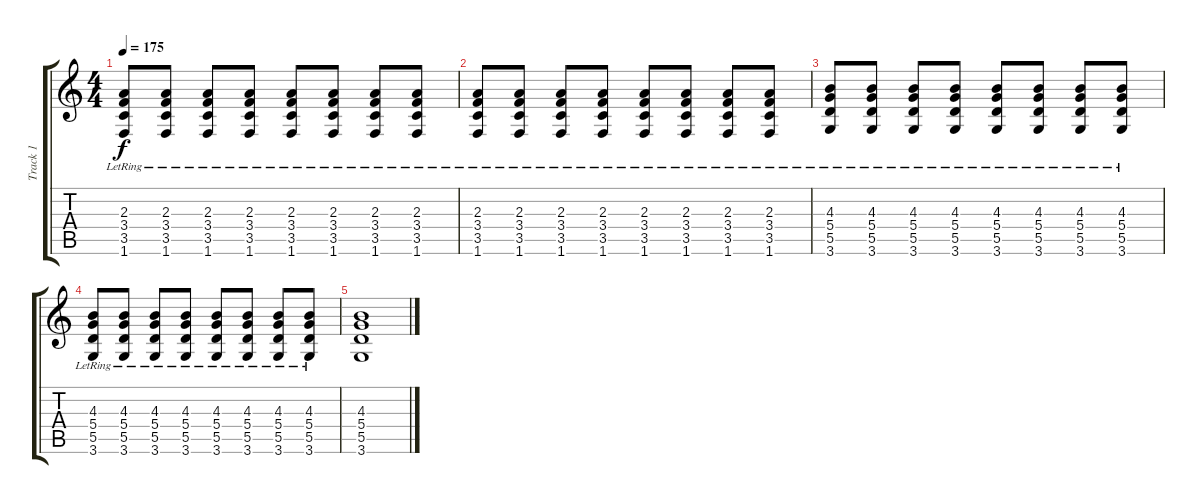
\track ("Track 1" "Track 1") {instrument electricguitarclean}
\staff {score tabs}
\tuning (E4 B3 G3 D3 A2 E2) {hide}
\ts (4 4)
\tempo 175
\clef g2
\ks c
(2.3{lr} 3.4{lr} 3.5{lr} 1.6{lr}).8{dy f} (2.3{lr} 3.4{lr} 3.5{lr} 1.6{lr}).8 (2.3{lr} 3.4{lr} 3.5{lr} 1.6{lr}).8 (2.3{lr} 3.4{lr} 3.5{lr} 1.6{lr}).8 (2.3{lr} 3.4{lr} 3.5{lr} 1.6{lr}).8 (2.3{lr} 3.4{lr} 3.5{lr} 1.6{lr}).8 (2.3{lr} 3.4{lr} 3.5{lr} 1.6{lr}).8 (2.3{lr} 3.4{lr} 3.5{lr} 1.6{lr}).8 |
(2.3{lr} 3.4{lr} 3.5{lr} 1.6{lr}).8 (2.3{lr} 3.4{lr} 3.5{lr} 1.6{lr}).8 (2.3{lr} 3.4{lr} 3.5{lr} 1.6{lr}).8 (2.3{lr} 3.4{lr} 3.5{lr} 1.6{lr}).8 (2.3{lr} 3.4{lr} 3.5{lr} 1.6{lr}).8 (2.3{lr} 3.4{lr} 3.5{lr} 1.6{lr}).8 (2.3{lr} 3.4{lr} 3.5{lr} 1.6{lr}).8 (2.3{lr} 3.4{lr} 3.5{lr} 1.6{lr}).8 |
(4.3{lr} 5.4{lr} 5.5{lr} 3.6{lr}).8 (4.3{lr} 5.4{lr} 5.5{lr} 3.6{lr}).8 (4.3{lr} 5.4{lr} 5.5{lr} 3.6{lr}).8 (4.3{lr} 5.4{lr} 5.5{lr} 3.6{lr}).8 (4.3{lr} 5.4{lr} 5.5{lr} 3.6{lr}).8 (4.3{lr} 5.4{lr} 5.5{lr} 3.6{lr}).8 (4.3{lr} 5.4{lr} 5.5{lr} 3.6{lr}).8 (4.3{lr} 5.4{lr} 5.5{lr} 3.6{lr}).8 |
(4.3{lr} 5.4{lr} 5.5{lr} 3.6{lr}).8 (4.3{lr} 5.4{lr} 5.5{lr} 3.6{lr}).8 (4.3{lr} 5.4{lr} 5.5{lr} 3.6{lr}).8 (4.3{lr} 5.4{lr} 5.5{lr} 3.6{lr}).8 (4.3{lr} 5.4{lr} 5.5{lr} 3.6{lr}).8 (4.3{lr} 5.4{lr} 5.5{lr} 3.6{lr}).8 (4.3{lr} 5.4{lr} 5.5{lr} 3.6{lr}).8 (4.3{lr} 5.4{lr} 5.5{lr} 3.6{lr}).8 |
(4.3 5.4 5.5 3.6).1
